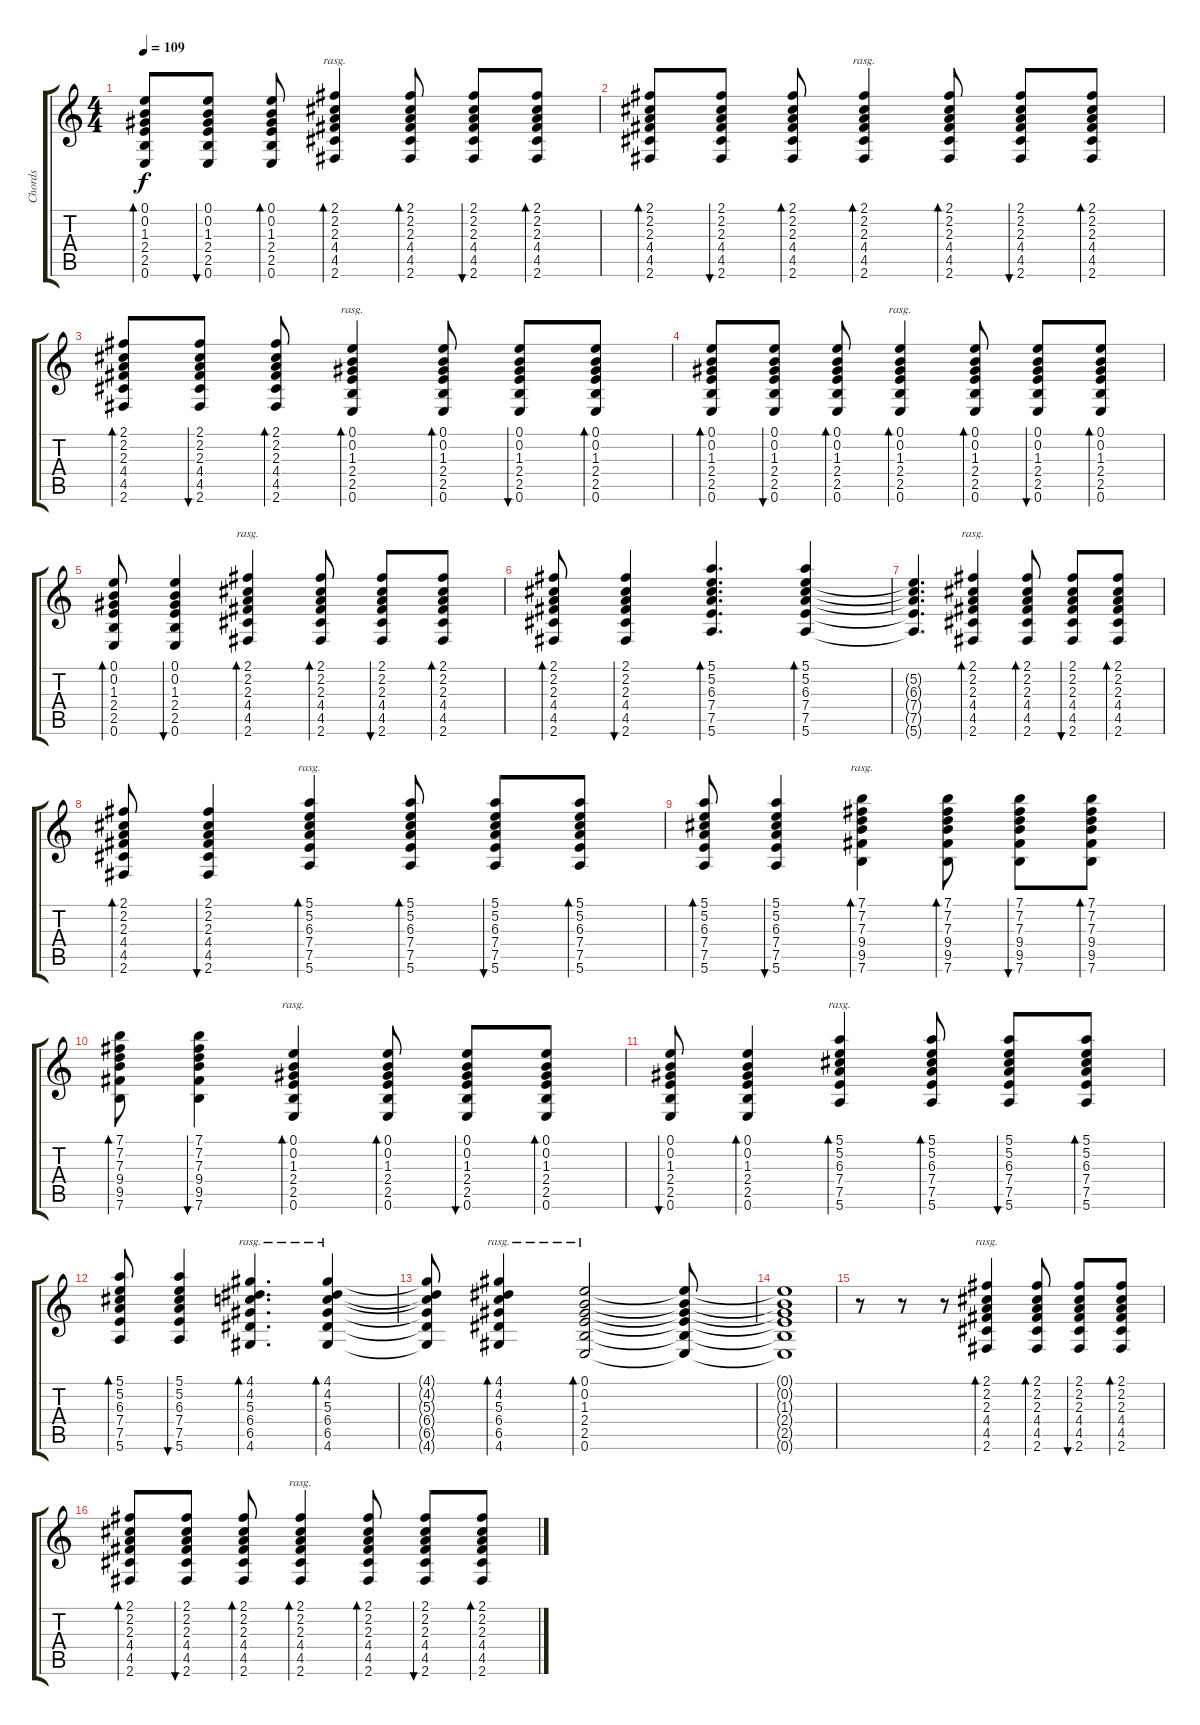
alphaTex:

\track ("Chords" "Chords") {instrument acousticguitarsteel}
\staff {score tabs}
\tuning (E4 B3 G3 D3 A2 E2) {hide}
\ts (4 4)
\tempo 109
\clef g2
\ks c
(0.1 0.2 1.3 2.4 2.5 0.6).8{bd 120 dy f} (0.1 0.2 1.3 2.4 2.5 0.6).8{bu 120} (0.1 0.2 1.3 2.4 2.5 0.6).8{bd 120} (2.1 2.2 2.3 4.4 4.5 2.6).4{bd 60 rasg ii} (2.1 2.2 2.3 4.4 4.5 2.6).8{bd 120} (2.1 2.2 2.3 4.4 4.5 2.6).8{bu 120} (2.1 2.2 2.3 4.4 4.5 2.6).8{bd 120} |
(2.1 2.2 2.3 4.4 4.5 2.6).8{bd 120} (2.1 2.2 2.3 4.4 4.5 2.6).8{bu 120} (2.1 2.2 2.3 4.4 4.5 2.6).8{bd 120} (2.1 2.2 2.3 4.4 4.5 2.6).4{bd 60 rasg ii} (2.1 2.2 2.3 4.4 4.5 2.6).8{bd 120} (2.1 2.2 2.3 4.4 4.5 2.6).8{bu 120} (2.1 2.2 2.3 4.4 4.5 2.6).8{bd 120} |
(2.1 2.2 2.3 4.4 4.5 2.6).8{bd 120} (2.1 2.2 2.3 4.4 4.5 2.6).8{bu 120} (2.1 2.2 2.3 4.4 4.5 2.6).8{bd 120} (0.1 0.2 1.3 2.4 2.5 0.6).4{bd 60 rasg ii} (0.1 0.2 1.3 2.4 2.5 0.6).8{bd 120} (0.1 0.2 1.3 2.4 2.5 0.6).8{bu 120} (0.1 0.2 1.3 2.4 2.5 0.6).8{bd 120} |
(0.1 0.2 1.3 2.4 2.5 0.6).8{bd 120} (0.1 0.2 1.3 2.4 2.5 0.6).8{bu 120} (0.1 0.2 1.3 2.4 2.5 0.6).8{bd 120} (0.1 0.2 1.3 2.4 2.5 0.6).4{bd 60 rasg ii} (0.1 0.2 1.3 2.4 2.5 0.6).8{bd 120} (0.1 0.2 1.3 2.4 2.5 0.6).8{bu 120} (0.1 0.2 1.3 2.4 2.5 0.6).8{bd 120} |
(0.1 0.2 1.3 2.4 2.5 0.6).8{bd 120} (0.1 0.2 1.3 2.4 2.5 0.6).4{bu 120} (2.1 2.2 2.3 4.4 4.5 2.6).4{bd 60 rasg ii} (2.1 2.2 2.3 4.4 4.5 2.6).8{bd 120} (2.1 2.2 2.3 4.4 4.5 2.6).8{bu 120} (2.1 2.2 2.3 4.4 4.5 2.6).8{bd 120} |
(2.1 2.2 2.3 4.4 4.5 2.6).8{bd 120} (2.1 2.2 2.3 4.4 4.5 2.6).4{bu 120} (5.1 5.2 6.3 7.4 7.5 5.6).4{d bd 60} (5.1 5.2 6.3 7.4 7.5 5.6).4{bd 60} |
(5.2{t} 6.3{t} 7.4{t} 7.5{t} 5.6{t}).4{d} (2.1 2.2 2.3 4.4 4.5 2.6).4{bd 60 rasg ii} (2.1 2.2 2.3 4.4 4.5 2.6).8{bd 120} (2.1 2.2 2.3 4.4 4.5 2.6).8{bu 120} (2.1 2.2 2.3 4.4 4.5 2.6).8{bd 120} |
(2.1 2.2 2.3 4.4 4.5 2.6).8{bd 120} (2.1 2.2 2.3 4.4 4.5 2.6).4{bu 120} (5.1 5.2 6.3 7.4 7.5 5.6).4{bd 60 rasg ii} (5.1 5.2 6.3 7.4 7.5 5.6).8{bd 120} (5.1 5.2 6.3 7.4 7.5 5.6).8{bu 120} (5.1 5.2 6.3 7.4 7.5 5.6).8{bd 120} |
(5.1 5.2 6.3 7.4 7.5 5.6).8{bd 120} (5.1 5.2 6.3 7.4 7.5 5.6).4{bu 120} (7.1 7.2 7.3 9.4 9.5 7.6).4{bd 60 rasg ii} (7.1 7.2 7.3 9.4 9.5 7.6).8{bd 120} (7.1 7.2 7.3 9.4 9.5 7.6).8{bu 120} (7.1 7.2 7.3 9.4 9.5 7.6).8{bd 120} |
(7.1 7.2 7.3 9.4 9.5 7.6).8{bd 120} (7.1 7.2 7.3 9.4 9.5 7.6).4{bu 120} (0.1 0.2 1.3 2.4 2.5 0.6).4{bd 60 rasg ii} (0.1 0.2 1.3 2.4 2.5 0.6).8{bd 120} (0.1 0.2 1.3 2.4 2.5 0.6).8{bu 120} (0.1 0.2 1.3 2.4 2.5 0.6).8{bd 120} |
(0.1 0.2 1.3 2.4 2.5 0.6).8{bu 120} (0.1 0.2 1.3 2.4 2.5 0.6).4{bd 120} (5.1 5.2 6.3 7.4 7.5 5.6).4{bd 60 rasg ii} (5.1 5.2 6.3 7.4 7.5 5.6).8{bd 120} (5.1 5.2 6.3 7.4 7.5 5.6).8{bu 120} (5.1 5.2 6.3 7.4 7.5 5.6).8{bd 120} |
(5.1 5.2 6.3 7.4 7.5 5.6).8{bd 120} (5.1 5.2 6.3 7.4 7.5 5.6).4{bu 120} (4.1 4.2 5.3 6.4 6.5 4.6).4{d bd 60 rasg ii} (4.1 4.2 5.3 6.4 6.5 4.6).4{bd 60 rasg ii} |
(4.1{t} 4.2{t} 5.3{t} 6.4{t} 6.5{t} 4.6{t}).8 (4.1 4.2 5.3 6.4 6.5 4.6).4{bd 60 rasg ii} (0.1 0.2 1.3 2.4 2.5 0.6).2{bd 60 rasg ii} (0.1{t} 0.2{t} 1.3{t} 2.4{t} 2.5{t} 0.6{t}).8 |
(0.1{t} 0.2{t} 1.3{t} 2.4{t} 2.5{t} 0.6{t}).1 |
r.8 r.8 r.8 (2.1 2.2 2.3 4.4 4.5 2.6).4{bd 60 rasg ii} (2.1 2.2 2.3 4.4 4.5 2.6).8{bd 120} (2.1 2.2 2.3 4.4 4.5 2.6).8{bu 120} (2.1 2.2 2.3 4.4 4.5 2.6).8{bd 120} |
(2.1 2.2 2.3 4.4 4.5 2.6).8{bd 120} (2.1 2.2 2.3 4.4 4.5 2.6).8{bu 120} (2.1 2.2 2.3 4.4 4.5 2.6).8{bd 120} (2.1 2.2 2.3 4.4 4.5 2.6).4{bd 60 rasg ii} (2.1 2.2 2.3 4.4 4.5 2.6).8{bd 120} (2.1 2.2 2.3 4.4 4.5 2.6).8{bu 120} (2.1 2.2 2.3 4.4 4.5 2.6).8{bd 120}
